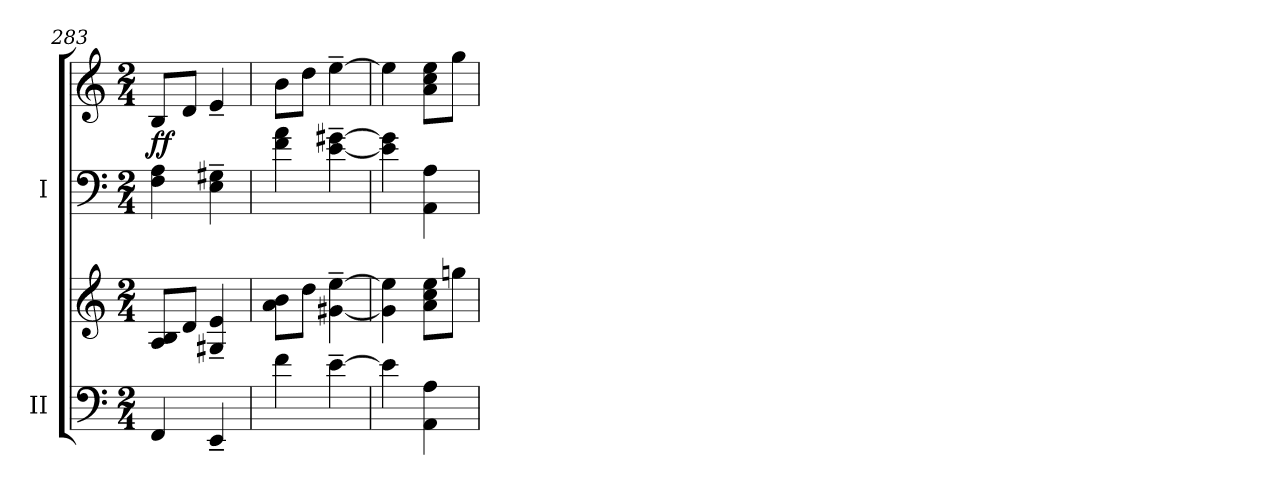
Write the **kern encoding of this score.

**kern	**kern	**kern	**kern	**dynam
*part2	*part2	*part1	*part1	*part1
*staff4	*staff3	*staff2	*staff1	*staff1/2
*I"II	*	*I"I	*	*
*I'II	*	*I'I	*	*
!!LO:LB:g=z
*clefF4	*clefG2	*clefF4	*clefG2	*
*k[]	*k[]	*k[]	*k[]	*
*a:	*a:	*a:	*a:	*
*M2/4	*M2/4	*M2/4	*M2/4	*
=283	=283	=283	=283	=283
!	!	!	!	!LO:DY:b
4FF/	8A/ 8B/L	4F\ 4A\	8B/L	ff
.	8d/J	.	8d/J	.
4EE~/	4G#X/~ 4e/~	4E\~ 4G#X\~	4e~/	.
=284	=284	=284	=284	=284
4f\	8a\ 8b\L	4f\ 4a\	8b\L	.
.	8dd\J	.	8dd\J	.
[4e~\	[4g#X\~ [4ee\~	[4e\~ [4g#X\~	[4ee~\	.
=285	=285	=285	=285	=285
4e\]	4g#\] 4ee\]	4e\] 4g#\]	4ee\]	.
4AA\ 4A\	8a\ 8cc\ 8ee\L	4AA\ 4A\	8a\ 8cc\ 8ee\L	.
.	8ggn\J	.	8gg\J	.
=	=	=	=	=
*-	*-	*-	*-	*-
